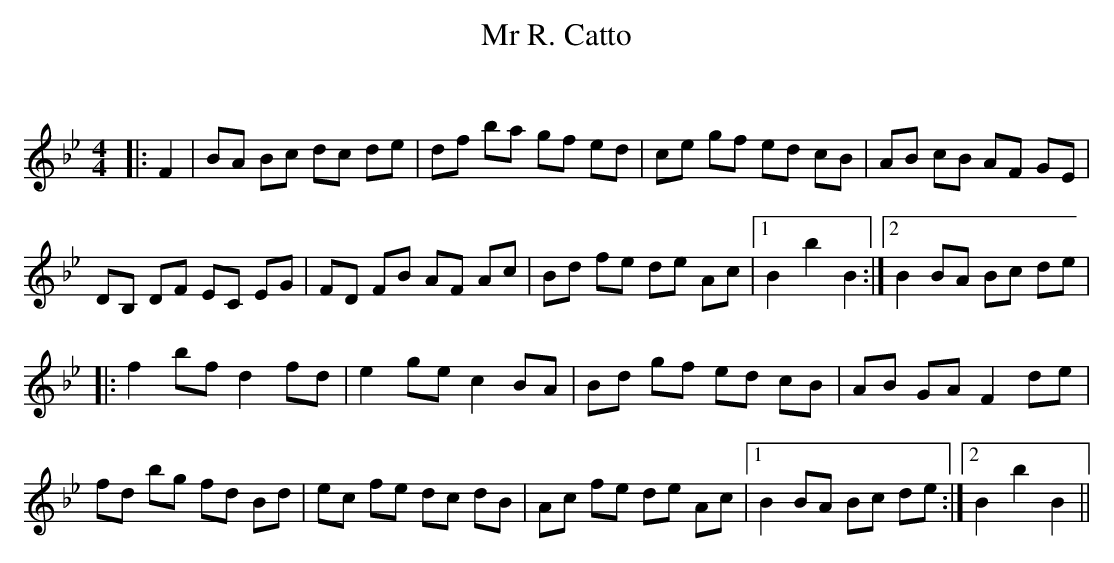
X:1
T: Mr R. Catto
C:
Q: 232
K:Bb
M:4/4
L:1/8
|:F2|BA Bc dc de|df ba gf ed|ce gf ed cB|AB cB AF GE|
DB, DF EC EG|FD FB AF Ac|Bd fe de Ac|1B2 b2 B2:|2B2 BA Bc de|
|:f2 bf d2 fd|e2 ge c2 BA|Bd gf ed cB|AB GA F2 de|
fd bg fd Bd|ec fe dc dB|Ac fe de Ac|1B2 BA Bc de:|2B2 b2 B2||
